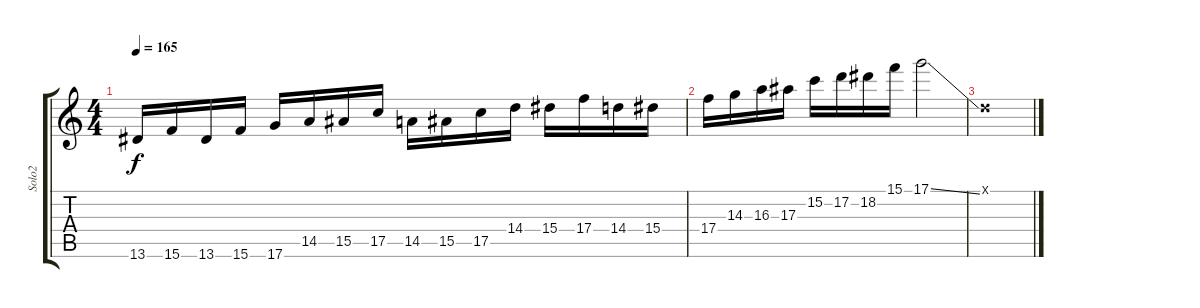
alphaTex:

\track ("Solo2" "Solo2") {instrument distortionguitar}
\staff {score tabs}
\tuning (D4 A3 F3 C3 G2 D2) {hide}
\ts (4 4)
\tempo 165
\clef g2
\ks c
13.6.16{dy f} 15.6.16 13.6.16 15.6.16 17.6.16 14.5.16 15.5.16 17.5.16 14.5.16 15.5.16 17.5.16 14.4.16 15.4.16 17.4.16 14.4.16 15.4.16 |
17.4.16 14.3.16 16.3.16 17.3.16 15.2.16 17.2.16 18.2.16 15.1.16 17.1{ss}.2 |
0.1{x}.1
